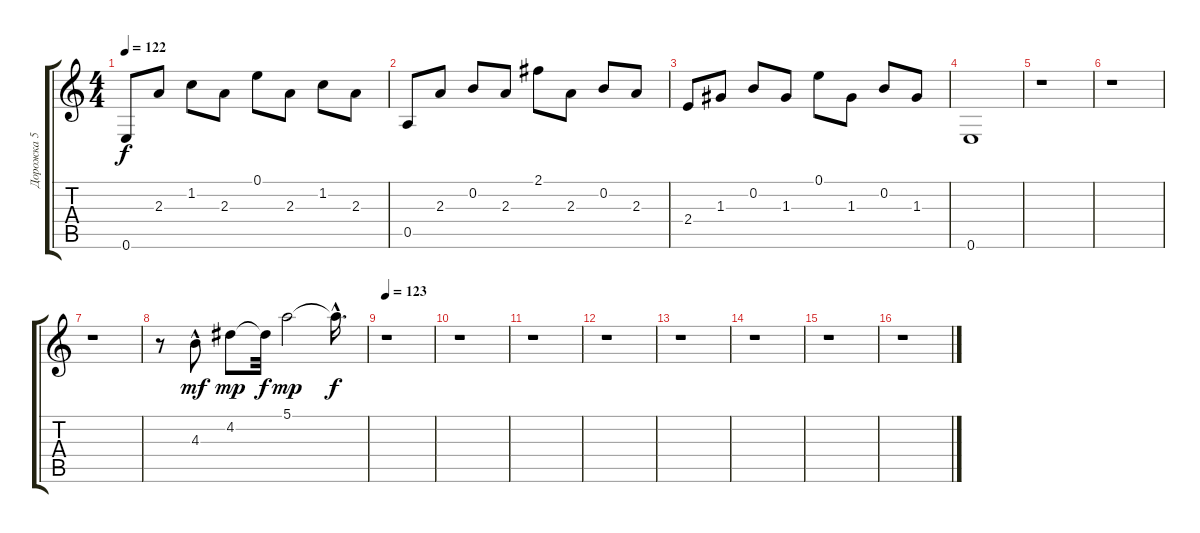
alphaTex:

\track ("Дорожка 5" "Дорожка 5") {instrument acousticguitarnylon}
\staff {score tabs}
\tuning (E4 B3 G3 D3 A2 E2) {hide}
\ts (4 4)
\tempo 122
\clef g2
\ks c
0.6.8{dy f instrument acousticguitarnylon} 2.3.8 1.2.8 2.3.8 0.1.8 2.3.8 1.2.8 2.3.8 |
0.5.8 2.3.8 0.2.8 2.3.8 2.1.8 2.3.8 0.2.8 2.3.8 |
2.4.8 1.3.8 0.2.8 1.3.8 0.1.8 1.3.8 0.2.8 1.3.8 |
0.6.1 |
r.1 |
r.1 |
r.1 |
r.8 4.3{hac}.8{dy mf} 4.2.8{dy mp} 4.2{t}.32{dy f} 5.1.2{dy mp} 5.1{hac t}.16{d dy f} |
\tempo 123
r.1 |
r.1 |
r.1 |
r.1 |
r.1 |
r.1 |
r.1 |
r.1
